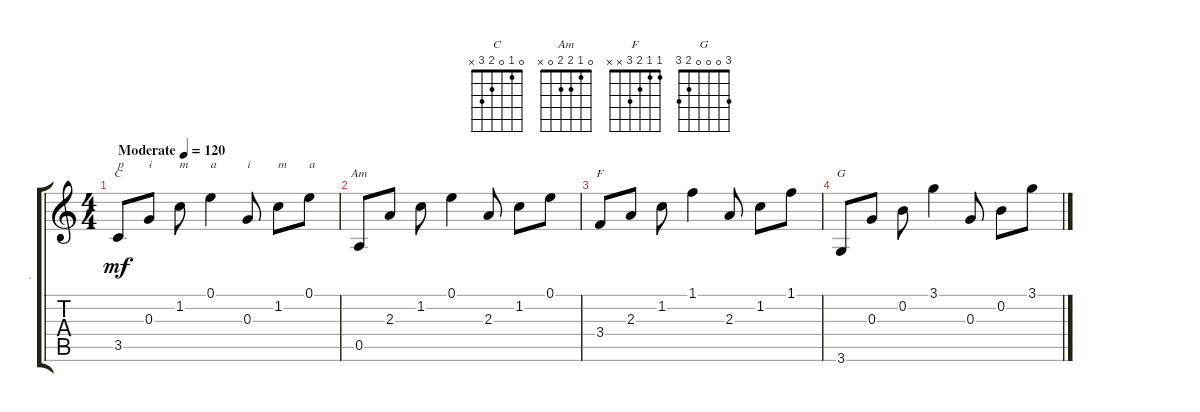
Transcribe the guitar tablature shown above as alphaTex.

\track ("." ".") {instrument acousticguitarnylon}
\staff {score tabs}
\tuning (E4 B3 G3 D3 A2 E2) {hide}
\chord ("C" 0 1 0 2 3 x)
\chord ("Am" 0 1 2 2 0 x)
\chord ("F" 1 1 2 3 x x)
\chord ("G" 3 0 0 0 2 3)
\ts (4 4)
\tempo (120 "Moderate")
\clef g2
\ks c
3.5.8{ch "C" txt "p" dy mf instrument acousticguitarnylon} 0.3.8{txt "i"} 1.2.8{txt "m"} 0.1.4{txt "a"} 0.3.8{txt "i"} 1.2.8{txt "m"} 0.1.8{txt "a"} |
0.5.8{ch "Am"} 2.3.8 1.2.8 0.1.4 2.3.8 1.2.8 0.1.8 |
3.4.8{ch "F"} 2.3.8 1.2.8 1.1.4 2.3.8 1.2.8 1.1.8 |
3.6.8{ch "G"} 0.3.8 0.2.8 3.1.4 0.3.8 0.2.8 3.1.8
